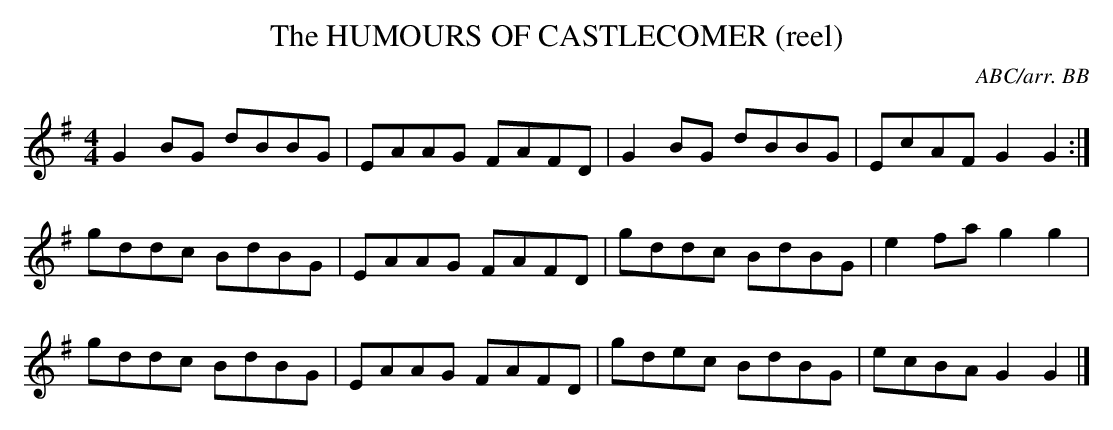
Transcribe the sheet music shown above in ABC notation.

X:1
T:HUMOURS OF CASTLECOMER (reel), The
C:ABC/arr. BB
M:4/4
L:1/8
K:G
G2BG dBBG|EAAG FAFD|G2BG dBBG|EcAF G2G2 :|
gddc BdBG|EAAG FAFD|gddc BdBG|e2fa g2 g2|
gddc BdBG|EAAG FAFD|gdec BdBG|ecBA G2 G2 |]
